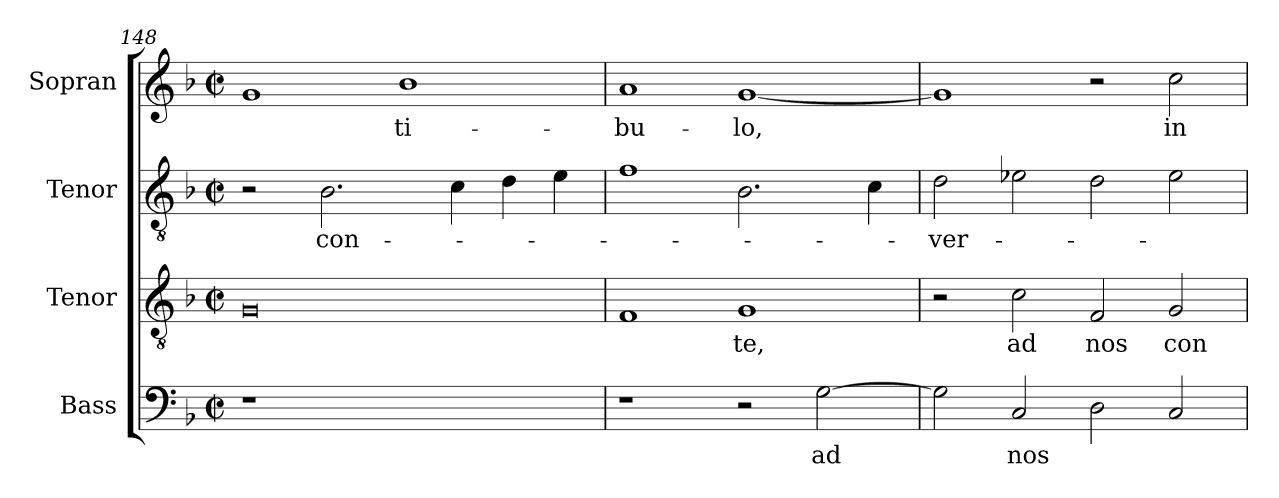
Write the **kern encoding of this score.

**kern	**text	**kern	**text	**kern	**text	**kern	**text
*part4	*part4	*part3	*part3	*part2	*part2	*part1	*part1
*staff4	*staff4	*staff3	*staff3	*staff2	*staff2	*staff1	*staff1
*I"Bass	*	*I"Tenor	*	*I"Tenor	*	*I"Sopran	*
*	*	*I'Tenor	*	*	*	*	*
*clefF4	*	*clefGv2	*	*clefGv2	*	*clefG2	*
*	*	*ITrd7c12	*	*ITrd7c12	*	*	*
*k[b-]	*	*k[b-]	*	*k[b-]	*	*k[b-]	*
*F:	*	*F:	*	*F:	*	*F:	*
*M2/2	*	*M2/2	*	*M2/2	*	*M2/2	*
*met(c|)	*	*met(c|)	*	*met(c|)	*	*met(c|)	*
=148	=148	=148	=148	=148	=148	=148	=148
!LO:N:vis=1	!	!	!	!	!	!	!
1r	.	0GGi	.	2r	.	1gi	.
!	!	!	!	!	!LO:LY:b:color=#000000	!	!
.	.	.	.	2.BB-i\	con-	.	.
!	!	!	!	!	!	!	!LO:LY:b:color=#000000
1ryy	.	.	.	.	.	1b-i	-ti-
.	.	.	.	4Ci\	.	.	.
.	.	.	.	4Di\	.	.	.
.	.	.	.	4Ei\	.	.	.
=149	=149	=149	=149	=149	=149	=149	=149
!	!	!	!	!	!	!	!LO:LY:b:color=#000000
1r	.	1FFi	.	1Fi	.	1ai	-bu-
!	!	!	!LO:LY:b:color=#000000	!	!	!	!
!	!	!	!	!	!	!	!LO:LY:b:color=#000000
2r	.	1GGi	-te,	2.BB-i\	.	[<1gi	-lo,
!	!LO:LY:b:color=#000000	!	!	!	!	!	!
[>2Gi\	ad	.	.	.	.	.	.
.	.	.	.	4Ci\	.	.	.
=150	=150	=150	=150	=150	=150	=150	=150
!	!	!	!	!	!LO:LY:b:color=#000000	!	!
2Gi\]	.	2r	.	2Di\	-ver-	1gi]	.
!	!LO:LY:b:color=#000000	!	!	!	!	!	!
!	!	!	!LO:LY:b:color=#000000	!	!	!	!
2Ci/	nos	2Ci\	ad	2E-Xi\	.	.	.
!	!	!	!LO:LY:b:color=#000000	!	!	!	!
2Di\	.	2FFi/	nos	2Di\	.	2r	.
!	!	!	!LO:LY:b:color=#000000	!	!	!	!
!	!	!	!	!	!	!	!LO:LY:b:color=#000000
2Ci/	.	2GGi/	con-	2E-i\	.	2cci\	in
=	=	=	=	=	=	=	=
*-	*-	*-	*-	*-	*-	*-	*-
